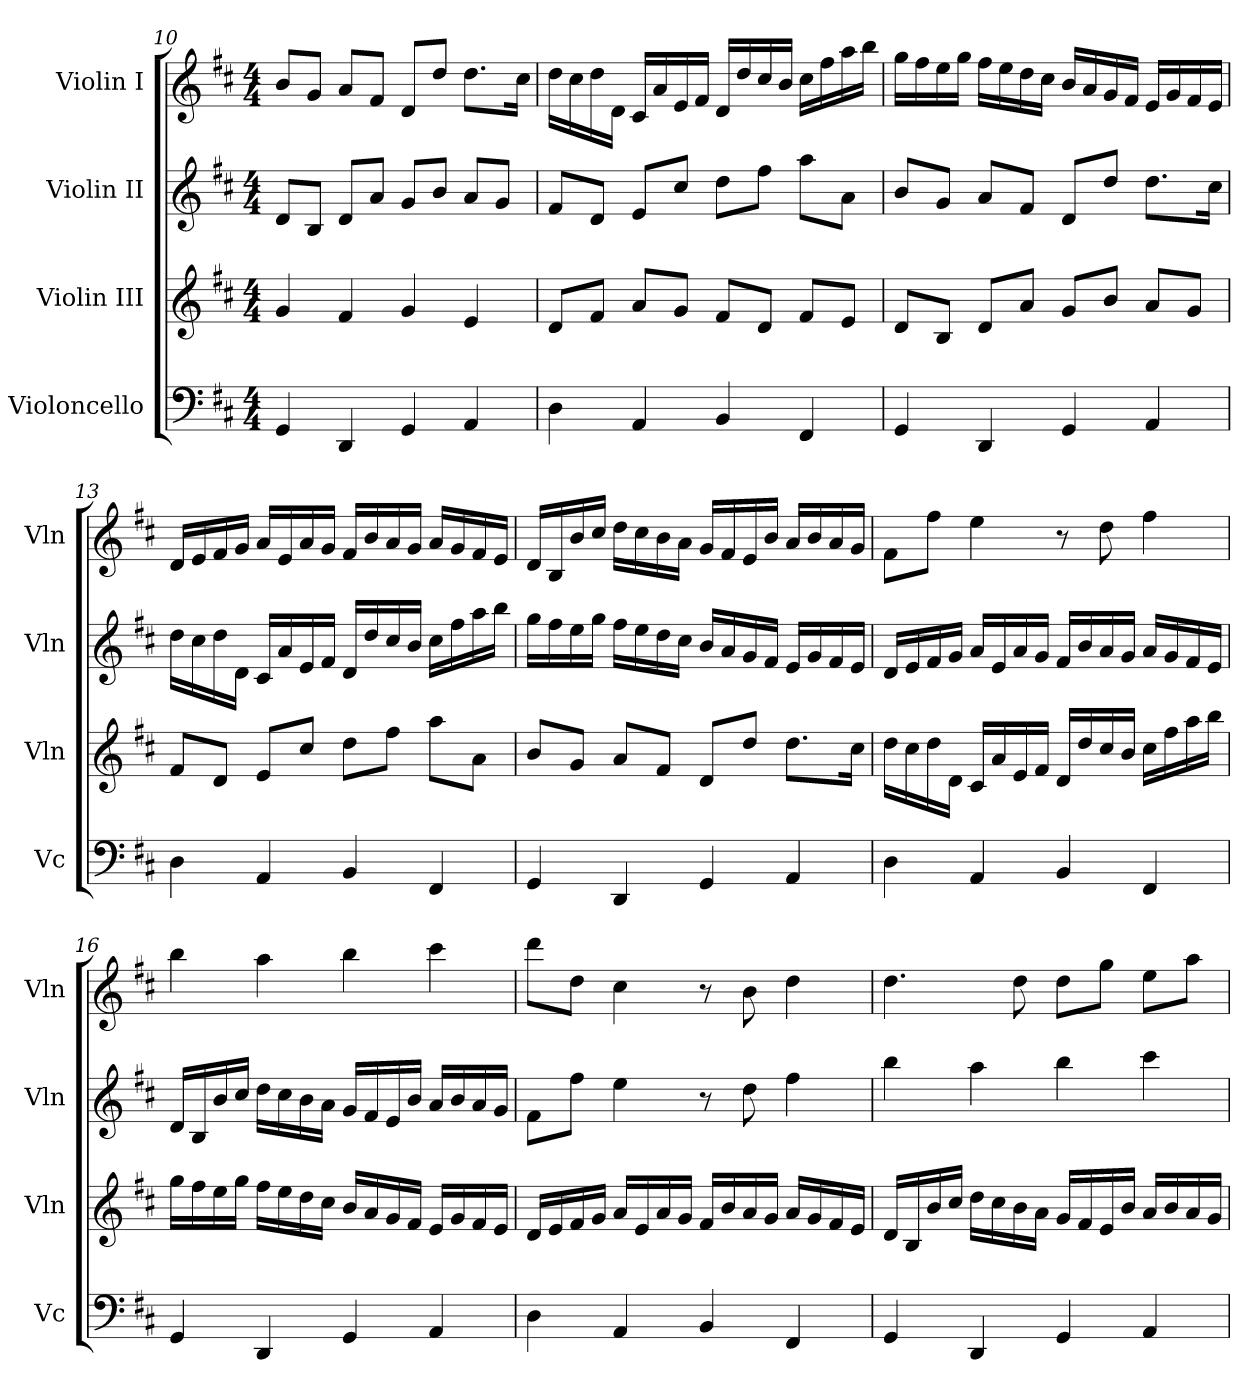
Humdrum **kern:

**kern	**kern	**kern	**kern
*part4	*part3	*part2	*part1
*staff4	*staff3	*staff2	*staff1
*I"Violoncello	*I"Violin III	*I"Violin II	*I"Violin I
*I'Vc	*I'Vln	*I'Vln	*I'Vln
*clefF4	*clefG2	*clefG2	*clefG2
*k[f#c#]	*k[f#c#]	*k[f#c#]	*k[f#c#]
*M4/4	*M4/4	*M4/4	*M4/4
=10	=10	=10	=10
4GG/	4g/	8d/L	8b/L
.	.	8B/J	8g/J
4DD/	4f#/	8d/L	8a/L
.	.	8a/J	8f#/J
4GG/	4g/	8g/L	8d/L
.	.	8b/J	8dd/J
4AA/	4e/	8a/L	8.dd\L
.	.	8g/J	.
.	.	.	16cc#\Jk
!!LO:LB:g=z
=11	=11	=11	=11
4D\	8d/L	8f#/L	16dd\LL
.	.	.	16cc#\
.	8f#/J	8d/J	16dd\
.	.	.	16d\JJ
4AA/	8a/L	8e/L	16c#/LL
.	.	.	16a/
.	8g/J	8cc#/J	16e/
.	.	.	16f#/JJ
4BB/	8f#/L	8dd\L	16d/LL
.	.	.	16dd/
.	8d/J	8ff#\J	16cc#/
.	.	.	16b/JJ
4FF#/	8f#/L	8aa\L	16cc#\LL
.	.	.	16ff#\
.	8e/J	8a\J	16aa\
.	.	.	16bb\JJ
=12	=12	=12	=12
4GG/	8d/L	8b/L	16gg\LL
.	.	.	16ff#\
.	8B/J	8g/J	16ee\
.	.	.	16gg\JJ
4DD/	8d/L	8a/L	16ff#\LL
.	.	.	16ee\
.	8a/J	8f#/J	16dd\
.	.	.	16cc#\JJ
4GG/	8g/L	8d/L	16b/LL
.	.	.	16a/
.	8b/J	8dd/J	16g/
.	.	.	16f#/JJ
4AA/	8a/L	8.dd\L	16e/LL
.	.	.	16g/
.	8g/J	.	16f#/
.	.	16cc#\Jk	16e/JJ
=13	=13	=13	=13
4D\	8f#/L	16dd\LL	16d/LL
.	.	16cc#\	16e/
.	8d/J	16dd\	16f#/
.	.	16d\JJ	16g/JJ
4AA/	8e/L	16c#/LL	16a/LL
.	.	16a/	16e/
.	8cc#/J	16e/	16a/
.	.	16f#/JJ	16g/JJ
4BB/	8dd\L	16d/LL	16f#/LL
.	.	16dd/	16b/
.	8ff#\J	16cc#/	16a/
.	.	16b/JJ	16g/JJ
4FF#/	8aa\L	16cc#\LL	16a/LL
.	.	16ff#\	16g/
.	8a\J	16aa\	16f#/
.	.	16bb\JJ	16e/JJ
!!LO:PB:g=z
=14	=14	=14	=14
4GG/	8b/L	16gg\LL	16d/LL
.	.	16ff#\	16B/
.	8g/J	16ee\	16b/
.	.	16gg\JJ	16cc#/JJ
4DD/	8a/L	16ff#\LL	16dd\LL
.	.	16ee\	16cc#\
.	8f#/J	16dd\	16b\
.	.	16cc#\JJ	16a\JJ
4GG/	8d/L	16b/LL	16g/LL
.	.	16a/	16f#/
.	8dd/J	16g/	16e/
.	.	16f#/JJ	16b/JJ
4AA/	8.dd\L	16e/LL	16a/LL
.	.	16g/	16b/
.	.	16f#/	16a/
.	16cc#\Jk	16e/JJ	16g/JJ
=15	=15	=15	=15
4D\	16dd\LL	16d/LL	8f#\L
.	16cc#\	16e/	.
.	16dd\	16f#/	8ff#\J
.	16d\JJ	16g/JJ	.
4AA/	16c#/LL	16a/LL	4ee\
.	16a/	16e/	.
.	16e/	16a/	.
.	16f#/JJ	16g/JJ	.
4BB/	16d/LL	16f#/LL	8r
.	16dd/	16b/	.
.	16cc#/	16a/	8dd\
.	16b/JJ	16g/JJ	.
4FF#/	16cc#\LL	16a/LL	4ff#\
.	16ff#\	16g/	.
.	16aa\	16f#/	.
.	16bb\JJ	16e/JJ	.
=16	=16	=16	=16
4GG/	16gg\LL	16d/LL	4bb\
.	16ff#\	16B/	.
.	16ee\	16b/	.
.	16gg\JJ	16cc#/JJ	.
4DD/	16ff#\LL	16dd\LL	4aa\
.	16ee\	16cc#\	.
.	16dd\	16b\	.
.	16cc#\JJ	16a\JJ	.
4GG/	16b/LL	16g/LL	4bb\
.	16a/	16f#/	.
.	16g/	16e/	.
.	16f#/JJ	16b/JJ	.
4AA/	16e/LL	16a/LL	4ccc#\
.	16g/	16b/	.
.	16f#/	16a/	.
.	16e/JJ	16g/JJ	.
!!LO:LB:g=z
=17	=17	=17	=17
4D\	16d/LL	8f#\L	8ddd\L
.	16e/	.	.
.	16f#/	8ff#\J	8dd\J
.	16g/JJ	.	.
4AA/	16a/LL	4ee\	4cc#\
.	16e/	.	.
.	16a/	.	.
.	16g/JJ	.	.
4BB/	16f#/LL	8r	8r
.	16b/	.	.
.	16a/	8dd\	8b\
.	16g/JJ	.	.
4FF#/	16a/LL	4ff#\	4dd\
.	16g/	.	.
.	16f#/	.	.
.	16e/JJ	.	.
=18	=18	=18	=18
4GG/	16d/LL	4bb\	4.dd\
.	16B/	.	.
.	16b/	.	.
.	16cc#/JJ	.	.
4DD/	16dd\LL	4aa\	.
.	16cc#\	.	.
.	16b\	.	8dd\
.	16a\JJ	.	.
4GG/	16g/LL	4bb\	8dd\L
.	16f#/	.	.
.	16e/	.	8gg\J
.	16b/JJ	.	.
4AA/	16a/LL	4ccc#\	8ee\L
.	16b/	.	.
.	16a/	.	8aa\J
.	16g/JJ	.	.
=	=	=	=
*-	*-	*-	*-
